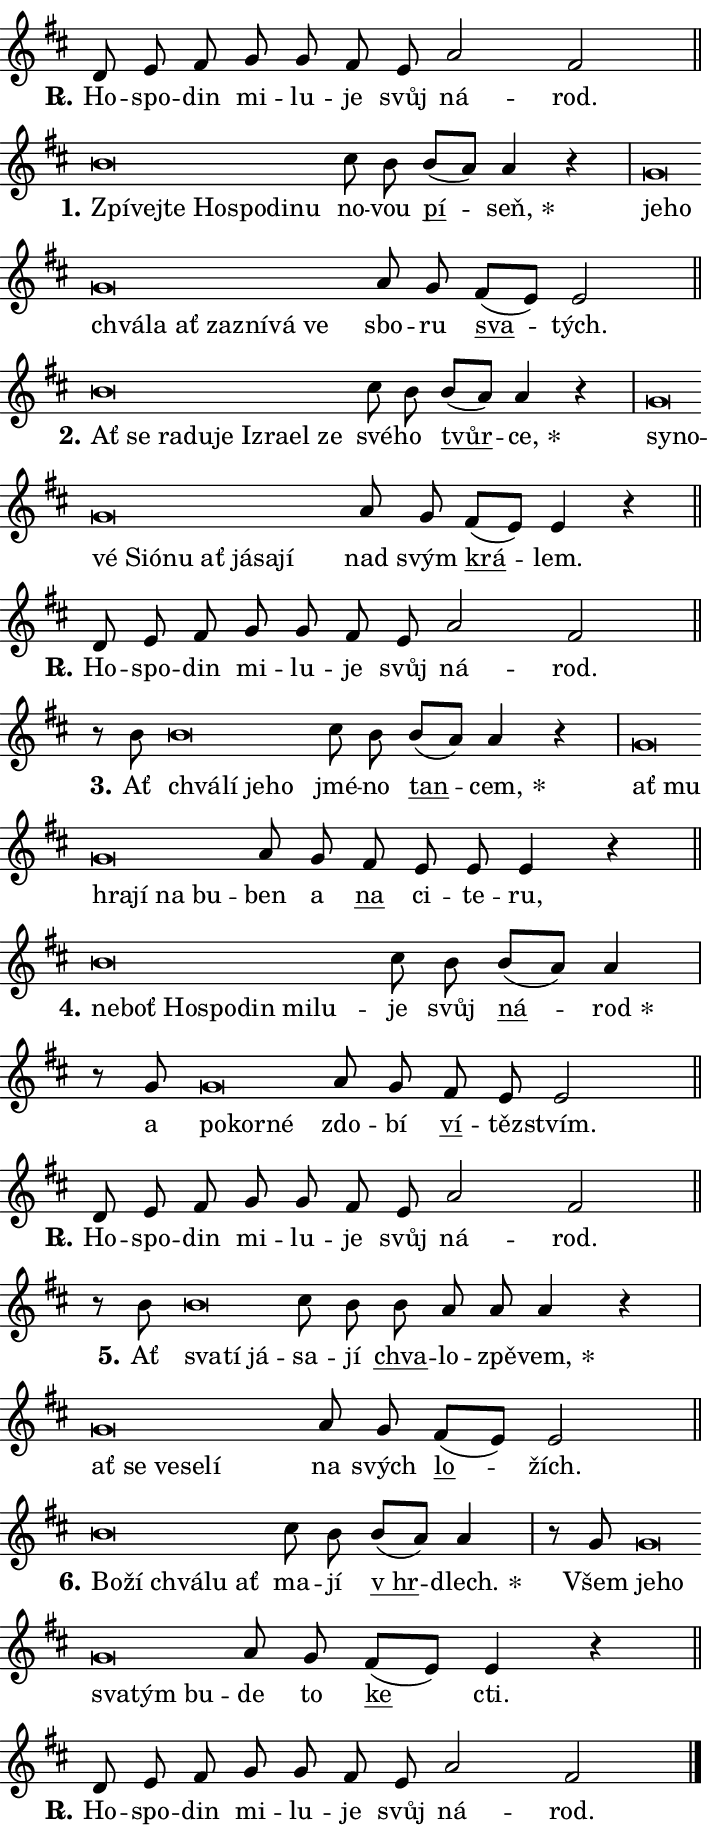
\version "2.24.0"
\header { tagline = "" }
\paper {
  indent = 0\cm
  top-margin = 0\cm
  right-margin = 0.13\cm % to fit lyric hyphens
  bottom-margin = 0\cm
  left-margin = 0\cm
  paper-width = 12\cm
  page-breaking = #ly:one-page-breaking
  system-system-spacing.basic-distance = #11
  score-system-spacing.basic-distance = #11
  ragged-last = ##f
}


%% Author: Thomas Morley
%% https://lists.gnu.org/archive/html/lilypond-user/2020-05/msg00002.html
#(define (line-position grob)
"Returns position of @var[grob} in current system:
   @code{'start}, if at first time-step
   @code{'end}, if at last time-step
   @code{'middle} otherwise
"
  (let* ((col (ly:item-get-column grob))
         (ln (ly:grob-object col 'left-neighbor))
         (rn (ly:grob-object col 'right-neighbor))
         (col-to-check-left (if (ly:grob? ln) ln col))
         (col-to-check-right (if (ly:grob? rn) rn col))
         (break-dir-left
           (and
             (ly:grob-property col-to-check-left 'non-musical #f)
             (ly:item-break-dir col-to-check-left)))
         (break-dir-right
           (and
             (ly:grob-property col-to-check-right 'non-musical #f)
             (ly:item-break-dir col-to-check-right))))
        (cond ((eqv? 1 break-dir-left) 'start)
              ((eqv? -1 break-dir-right) 'end)
              (else 'middle))))

#(define (tranparent-at-line-position vctor)
  (lambda (grob)
  "Relying on @code{line-position} select the relevant enry from @var{vctor}.
Used to determine transparency,"
    (case (line-position grob)
      ((end) (not (vector-ref vctor 0)))
      ((middle) (not (vector-ref vctor 1)))
      ((start) (not (vector-ref vctor 2))))))

noteHeadBreakVisibility =
#(define-music-function (break-visibility)(vector?)
"Makes @code{NoteHead}s transparent relying on @var{break-visibility}"
#{
  \override NoteHead.transparent =
    #(tranparent-at-line-position break-visibility)
#})

#(define delete-ledgers-for-transparent-note-heads
  (lambda (grob)
    "Reads whether a @code{NoteHead} is transparent.
If so this @code{NoteHead} is removed from @code{'note-heads} from
@var{grob}, which is supposed to be @code{LedgerLineSpanner}.
As a result ledgers are not printed for this @code{NoteHead}"
    (let* ((nhds-array (ly:grob-object grob 'note-heads))
           (nhds-list
             (if (ly:grob-array? nhds-array)
                 (ly:grob-array->list nhds-array)
                 '()))
           ;; Relies on the transparent-property being done before
           ;; Staff.LedgerLineSpanner.after-line-breaking is executed.
           ;; This is fragile ...
           (to-keep
             (remove
               (lambda (nhd)
                 (ly:grob-property nhd 'transparent #f))
               nhds-list)))
      ;; TODO find a better method to iterate over grob-arrays, similiar
      ;; to filter/remove etc for lists
      ;; For now rebuilt from scratch
      (set! (ly:grob-object grob 'note-heads)  '())
      (for-each
        (lambda (nhd)
          (ly:pointer-group-interface::add-grob grob 'note-heads nhd))
        to-keep))))

squashNotes = {
  \override NoteHead.X-extent = #'(-0.2 . 0.2)
  \override NoteHead.Y-extent = #'(-0.75 . 0)
  \override NoteHead.stencil =
    #(lambda (grob)
       (let ((pos (ly:grob-property grob 'staff-position)))
         (begin
           (if (< pos -7) (display "ERROR: Lower brevis then expected\n") (display ""))
           (if (<= pos -6) ly:text-interface::print ly:note-head::print))))
}
unSquashNotes = {
  \revert NoteHead.X-extent
  \revert NoteHead.Y-extent
  \revert NoteHead.stencil
}

hideNotes = \noteHeadBreakVisibility #begin-of-line-visible
unHideNotes = \noteHeadBreakVisibility #all-visible

% work-around for resetting accidentals
% https://lilypond.org/doc/v2.23/Documentation/notation/displaying-rhythms#unmetered-music
cadenzaMeasure = {
  \cadenzaOff
  \partial 1024 s1024
  \cadenzaOn
}

#(define-markup-command (accent layout props text) (markup?)
  "Underline accented syllable"
  (interpret-markup layout props
    #{\markup \override #'(offset . 4.3) \underline { #text }#}))

responsum = \markup \concat {
  "R" \hspace #-1.05 \path #0.1 #'((moveto 0 0.07) (lineto 0.9 0.8)) \hspace #0.05 "."
}

spaceSize = #0.6828661417322834 % exact space size for TeX Gyre Schola

\layout {
  \context {
    \Staff
    \remove "Time_signature_engraver"
    \override LedgerLineSpanner.after-line-breaking = #delete-ledgers-for-transparent-note-heads
  }
  \context {
    \Lyrics {
      \override LyricSpace.minimum-distance = \spaceSize
      \override LyricText.font-name = #"TeX Gyre Schola"
      \override LyricText.font-size = 1
      \override StanzaNumber.font-name = #"TeX Gyre Schola Bold"
      \override StanzaNumber.font-size = 1
    }
  }
  \context {
    \Score 
    \override NoteHead.text =
      #(lambda (grob) 
        (let ((pos (ly:grob-property grob 'staff-position)))
          #{\markup {
            \combine
              \halign #-0.55 \raise #(if (= pos -6) 0 0.5) \override #'(thickness . 2) \draw-line #'(3.2 . 0)
              \musicglyph "noteheads.sM1"
          }#}))
  }
}

% magnetic-lyrics.ily
%
%   written by
%     Jean Abou Samra <jean@abou-samra.fr>
%     Werner Lemberg <wl@gnu.org>
%
%   adapted by
%     Jiri Hon <jiri.hon@gmail.com>
%
% Version 2022-Apr-15

% https://www.mail-archive.com/lilypond-user@gnu.org/msg149350.html

#(define (Left_hyphen_pointer_engraver context)
   "Collect syllable-hyphen-syllable occurrences in lyrics and store
them in properties.  This engraver only looks to the left.  For
example, if the lyrics input is @code{foo -- bar}, it does the
following.

@itemize @bullet
@item
Set the @code{text} property of the @code{LyricHyphen} grob between
@q{foo} and @q{bar} to @code{foo}.

@item
Set the @code{left-hyphen} property of the @code{LyricText} grob with
text @q{foo} to the @code{LyricHyphen} grob between @q{foo} and
@q{bar}.
@end itemize

Use this auxiliary engraver in combination with the
@code{lyric-@/text::@/apply-@/magnetic-@/offset!} hook."
   (let ((hyphen #f)
         (text #f))
     (make-engraver
      (acknowledgers
       ((lyric-syllable-interface engraver grob source-engraver)
        (set! text grob)))
      (end-acknowledgers
       ((lyric-hyphen-interface engraver grob source-engraver)
        ;(when (not (grob::has-interface grob 'lyric-space-interface))
          (set! hyphen grob)));)
      ((stop-translation-timestep engraver)
       (when (and text hyphen)
         (ly:grob-set-object! text 'left-hyphen hyphen))
       (set! text #f)
       (set! hyphen #f)))))

#(define (lyric-text::apply-magnetic-offset! grob)
   "If the space between two syllables is less than the value in
property @code{LyricText@/.details@/.squash-threshold}, move the right
syllable to the left so that it gets concatenated with the left
syllable.

Use this function as a hook for
@code{LyricText@/.after-@/line-@/breaking} if the
@code{Left_@/hyphen_@/pointer_@/engraver} is active."
   (let ((hyphen (ly:grob-object grob 'left-hyphen #f)))
     (when hyphen
       (let ((left-text (ly:spanner-bound hyphen LEFT)))
         (when (grob::has-interface left-text 'lyric-syllable-interface)
           (let* ((common (ly:grob-common-refpoint grob left-text X))
                  (this-x-ext (ly:grob-extent grob common X))
                  (left-x-ext
                   (begin
                     ;; Trigger magnetism for left-text.
                     (ly:grob-property left-text 'after-line-breaking)
                     (ly:grob-extent left-text common X)))
                  ;; `delta` is the gap width between two syllables.
                  (delta (- (interval-start this-x-ext)
                            (interval-end left-x-ext)))
                  (details (ly:grob-property grob 'details))
                  (threshold (assoc-get 'squash-threshold details 0.2)))
             (when (< delta threshold)
               (let* (;; We have to manipulate the input text so that
                      ;; ligatures crossing syllable boundaries are not
                      ;; disabled.  For languages based on the Latin
                      ;; script this is essentially a beautification.
                      ;; However, for non-Western scripts it can be a
                      ;; necessity.
                      (lt (ly:grob-property left-text 'text))
                      (rt (ly:grob-property grob 'text))
                      (is-space (grob::has-interface hyphen 'lyric-space-interface))
                      (space (if is-space " " ""))
                      (extra-delta (if is-space spaceSize 0))
                      ;; Append new syllable.
                      (ltrt-space (if (and (string? lt) (string? rt))
                                (string-append lt space rt)
                                (make-concat-markup (list lt space rt))))
                      ;; Right-align `ltrt` to the right side.
                      (ltrt-space-markup (grob-interpret-markup
                               grob
                               (make-translate-markup
                                (cons (interval-length this-x-ext) 0)
                                (make-right-align-markup ltrt-space)))))
                 (begin
                   ;; Don't print `left-text`.
                   (ly:grob-set-property! left-text 'stencil #f)
                   ;; Set text and stencil (which holds all collected
                   ;; syllables so far) and shift it to the left.
                   (ly:grob-set-property! grob 'text ltrt-space)
                   (ly:grob-set-property! grob 'stencil ltrt-space-markup)
                   (ly:grob-translate-axis! grob (- (- delta extra-delta)) X))))))))))


#(define (lyric-hyphen::displace-bounds-first grob)
   ;; Make very sure this callback isn't triggered too early.
   (let ((left (ly:spanner-bound grob LEFT))
         (right (ly:spanner-bound grob RIGHT)))
     (ly:grob-property left 'after-line-breaking)
     (ly:grob-property right 'after-line-breaking)
     (ly:lyric-hyphen::print grob)))

squashThreshold = #0.4

\layout {
  \context {
    \Lyrics
    \consists #Left_hyphen_pointer_engraver
    \override LyricText.after-line-breaking =
      #lyric-text::apply-magnetic-offset!
    \override LyricHyphen.stencil = #lyric-hyphen::displace-bounds-first
    \override LyricText.details.squash-threshold = \squashThreshold
    \override LyricHyphen.minimum-distance = 0
    \override LyricHyphen.minimum-length = \squashThreshold
  }
}

squashText = \override LyricText.details.squash-threshold = 9999
unSquashText = \override LyricText.details.squash-threshold = \squashThreshold

leftText = \override LyricText.self-alignment-X = #LEFT
unLeftText = \revert LyricText.self-alignment-X

starOffset = #(lambda (grob) 
                (let ((x_offset (ly:self-alignment-interface::aligned-on-x-parent grob)))
                  (if (= x_offset 0) 0 (+ x_offset 1.2))))

star = #(define-music-function (syllable)(string?)
"Append star separator at the end of a syllable"
#{
  \once \override LyricText.X-offset = #starOffset
  \lyricmode { \markup {
    #syllable
    \override #'((font-name . "TeX Gyre Schola Bold")) \hspace #0.2 \lower #0.65 \larger "*"
  } }
#})

starAccent = #(define-music-function (syllable)(string?)
"Append star separator at the end of a syllable and make accent"
#{
  \once \override LyricText.X-offset = #starOffset
  \lyricmode { \markup {
    \accent #syllable
    \override #'((font-name . "TeX Gyre Schola Bold")) \hspace #0.2 \lower #0.65 \larger "*"
  } }
#})

breath = #(define-music-function (syllable)(string?)
"Append breathing indicator at the end of a syllable"
#{
  \lyricmode { \markup { #syllable "+" } }
#})

optionalBreath = #(define-music-function (syllable)(string?)
"Append optional breathing indicator at the end of a syllable"
#{
  \lyricmode { \markup { #syllable "(+)" } }
#})


\score {
    <<
        \new Voice = "melody" { \cadenzaOn \key d \major \relative { d'8 e fis g g fis e a2 fis \cadenzaMeasure \bar "||" \break } }
        \new Lyrics \lyricsto "melody" { \lyricmode { \set stanza = \responsum
Ho -- spo -- din mi -- lu -- je svůj ná -- rod. } }
    >>
    \layout {}
}

\score {
    <<
        \new Voice = "melody" { \cadenzaOn \key d \major \relative { \squashNotes b'\breve*1/16 \hideNotes \breve*1/16 \bar "" \breve*1/16 \bar "" \breve*1/16 \bar "" \breve*1/16 \bar "" \breve*1/16 \breve*1/16 \bar "" \unHideNotes \unSquashNotes cis8 b \bar "" b[( a)] a4 r \cadenzaMeasure \bar "|" \squashNotes g\breve*1/16 \hideNotes \breve*1/16 \bar "" \breve*1/16 \bar "" \breve*1/16 \bar "" \breve*1/16 \bar "" \breve*1/16 \bar "" \breve*1/16 \bar "" \breve*1/16 \breve*1/16 \bar "" \unHideNotes \unSquashNotes a8 g \bar "" fis[( e)] e2 \cadenzaMeasure \bar "||" \break } }
        \new Lyrics \lyricsto "melody" { \lyricmode { \set stanza = "1."
\leftText Zpí -- \squashText vej -- te Ho -- spo -- di -- nu \unLeftText \unSquashText no -- vou \markup \accent pí -- \star seň, \leftText je -- \squashText ho chvá -- la ať za -- zní -- vá ve \unLeftText \unSquashText sbo -- ru \markup \accent sva -- tých. } }
    >>
    \layout {}
}

\score {
    <<
        \new Voice = "melody" { \cadenzaOn \key d \major \relative { \squashNotes b'\breve*1/16 \hideNotes \breve*1/16 \bar "" \breve*1/16 \bar "" \breve*1/16 \bar "" \breve*1/16 \bar "" \breve*1/16 \bar "" \breve*1/16 \bar "" \breve*1/16 \breve*1/16 \bar "" \unHideNotes \unSquashNotes cis8 b \bar "" b[( a)] a4 r \cadenzaMeasure \bar "|" \squashNotes g\breve*1/16 \hideNotes \breve*1/16 \bar "" \breve*1/16 \bar "" \breve*1/16 \bar "" \breve*1/16 \bar "" \breve*1/16 \bar "" \breve*1/16 \bar "" \breve*1/16 \bar "" \breve*1/16 \breve*1/16 \bar "" \unHideNotes \unSquashNotes a8 g \bar "" fis[( e)] e4 r \cadenzaMeasure \bar "||" \break } }
        \new Lyrics \lyricsto "melody" { \lyricmode { \set stanza = "2."
\leftText Ať \squashText se ra -- du -- je Iz -- ra -- el ze \unLeftText \unSquashText své -- ho \markup \accent tvůr -- \star ce, \leftText sy -- \squashText no -- vé Si -- ó -- nu ať já -- sa -- jí \unLeftText \unSquashText nad svým \markup \accent krá -- lem. } }
    >>
    \layout {}
}

\score {
    <<
        \new Voice = "melody" { \cadenzaOn \key d \major \relative { d'8 e fis g g fis e a2 fis \cadenzaMeasure \bar "||" \break } }
        \new Lyrics \lyricsto "melody" { \lyricmode { \set stanza = \responsum
Ho -- spo -- din mi -- lu -- je svůj ná -- rod. } }
    >>
    \layout {}
}

\score {
    <<
        \new Voice = "melody" { \cadenzaOn \key d \major \relative { r8 b' \squashNotes b\breve*1/16 \hideNotes \breve*1/16 \bar "" \breve*1/16 \breve*1/16 \bar "" \unHideNotes \unSquashNotes cis8 b \bar "" b[( a)] a4 r \cadenzaMeasure \bar "|" \squashNotes g\breve*1/16 \hideNotes \breve*1/16 \bar "" \breve*1/16 \bar "" \breve*1/16 \bar "" \breve*1/16 \breve*1/16 \bar "" \unHideNotes \unSquashNotes a8 g \bar "" fis e e e4 r \cadenzaMeasure \bar "||" \break } }
        \new Lyrics \lyricsto "melody" { \lyricmode { \set stanza = "3."
Ať \leftText chvá -- \squashText lí je -- ho \unLeftText \unSquashText jmé -- no \markup \accent tan -- \star cem, \leftText ať \squashText mu hra -- jí na bu -- \unLeftText \unSquashText ben a \markup \accent na ci -- te -- ru, } }
    >>
    \layout {}
}

\score {
    <<
        \new Voice = "melody" { \cadenzaOn \key d \major \relative { \squashNotes b'\breve*1/16 \hideNotes \breve*1/16 \bar "" \breve*1/16 \bar "" \breve*1/16 \bar "" \breve*1/16 \bar "" \breve*1/16 \breve*1/16 \bar "" \unHideNotes \unSquashNotes cis8 b \bar "" b[( a)] a4 \cadenzaMeasure \bar "|" r8 g \squashNotes g\breve*1/16 \hideNotes \breve*1/16 \breve*1/16 \bar "" \unHideNotes \unSquashNotes a8 g \bar "" fis e e2 \cadenzaMeasure \bar "||" \break } }
        \new Lyrics \lyricsto "melody" { \lyricmode { \set stanza = "4."
\leftText ne -- \squashText boť Ho -- spo -- din mi -- lu -- \unLeftText \unSquashText je svůj \markup \accent ná -- \star rod a \leftText po -- \squashText kor -- né \unLeftText \unSquashText zdo -- bí \markup \accent ví -- těz -- stvím. } }
    >>
    \layout {}
}

\score {
    <<
        \new Voice = "melody" { \cadenzaOn \key d \major \relative { d'8 e fis g g fis e a2 fis \cadenzaMeasure \bar "||" \break } }
        \new Lyrics \lyricsto "melody" { \lyricmode { \set stanza = \responsum
Ho -- spo -- din mi -- lu -- je svůj ná -- rod. } }
    >>
    \layout {}
}

\score {
    <<
        \new Voice = "melody" { \cadenzaOn \key d \major \relative { r8 b' \squashNotes b\breve*1/16 \hideNotes \breve*1/16 \breve*1/16 \bar "" \unHideNotes \unSquashNotes cis8 b \bar "" b a a a4 r \cadenzaMeasure \bar "|" \squashNotes g\breve*1/16 \hideNotes \breve*1/16 \bar "" \breve*1/16 \bar "" \breve*1/16 \breve*1/16 \bar "" \unHideNotes \unSquashNotes a8 g \bar "" fis[( e)] e2 \cadenzaMeasure \bar "||" \break } }
        \new Lyrics \lyricsto "melody" { \lyricmode { \set stanza = "5."
Ať \leftText sva -- \squashText tí já -- \unLeftText \unSquashText sa -- jí \markup \accent chva -- lo -- zpě -- \star vem, \leftText ať \squashText se ve -- se -- lí \unLeftText \unSquashText na svých \markup \accent lo -- žích. } }
    >>
    \layout {}
}

\score {
    <<
        \new Voice = "melody" { \cadenzaOn \key d \major \relative { \squashNotes b'\breve*1/16 \hideNotes \breve*1/16 \bar "" \breve*1/16 \bar "" \breve*1/16 \breve*1/16 \bar "" \unHideNotes \unSquashNotes cis8 b \bar "" b[( a)] a4 \cadenzaMeasure \bar "|" r8 g \squashNotes g\breve*1/16 \hideNotes \breve*1/16 \bar "" \breve*1/16 \bar "" \breve*1/16 \breve*1/16 \bar "" \unHideNotes \unSquashNotes a8 g \bar "" fis[( e)] e4 r \cadenzaMeasure \bar "||" \break } }
        \new Lyrics \lyricsto "melody" { \lyricmode { \set stanza = "6."
\leftText Bo -- \squashText ží chvá -- lu ať \unLeftText \unSquashText ma -- jí \markup \accent "v hr" -- \star dlech. Všem \leftText je -- \squashText ho sva -- tým bu -- \unLeftText \unSquashText de to \markup \accent ke cti. } }
    >>
    \layout {}
}

\score {
    <<
        \new Voice = "melody" { \cadenzaOn \key d \major \relative { d'8 e fis g g fis e a2 fis \cadenzaMeasure \bar "||" \break } \bar "|." }
        \new Lyrics \lyricsto "melody" { \lyricmode { \set stanza = \responsum
Ho -- spo -- din mi -- lu -- je svůj ná -- rod. } }
    >>
    \layout {}
}
